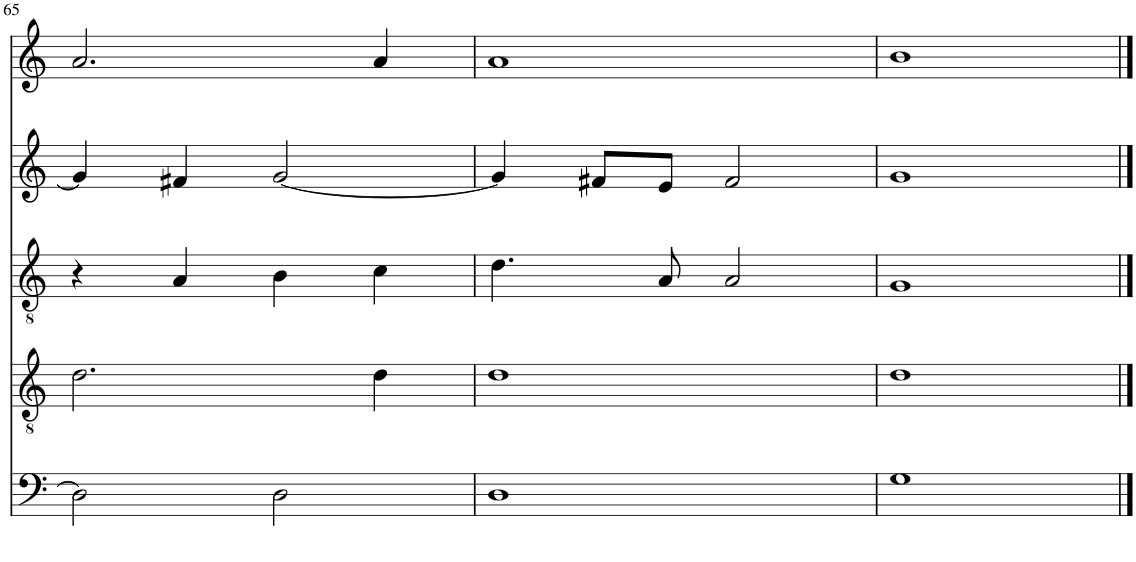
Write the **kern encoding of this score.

**kern	**kern	**kern	**kern	**kern
*part5	*part4	*part3	*part2	*part1
*staff5	*staff4	*staff3	*staff2	*staff1
*I"vox	*I"vox	*I"vox	*I"vox	*I"vox
!!LO:PB:g=z
*clefF4	*clefGv2	*clefGv2	*clefG2	*clefG2
*k[]	*k[]	*k[]	*k[]	*k[]
*M4/4	*M4/4	*M4/4	*M4/4	*M4/4
=65	=65	=65	=65	=65
2D\]	2.d\	4r	4g/]	2.a/
.	.	4A/	4f#X/	.
2D\	.	4B\	[2g/	.
.	4d\	4c\	.	4a/
=66	=66	=66	=66	=66
1D	1d	4.d\	4g/]	1a
.	.	.	8f#X/L	.
.	.	8A/	8e/J	.
.	.	2A/	2f#/	.
=67	=67	=67	=67	=67
1G	1d	1G	1g	1b
==	==	==	==	==
*-	*-	*-	*-	*-
